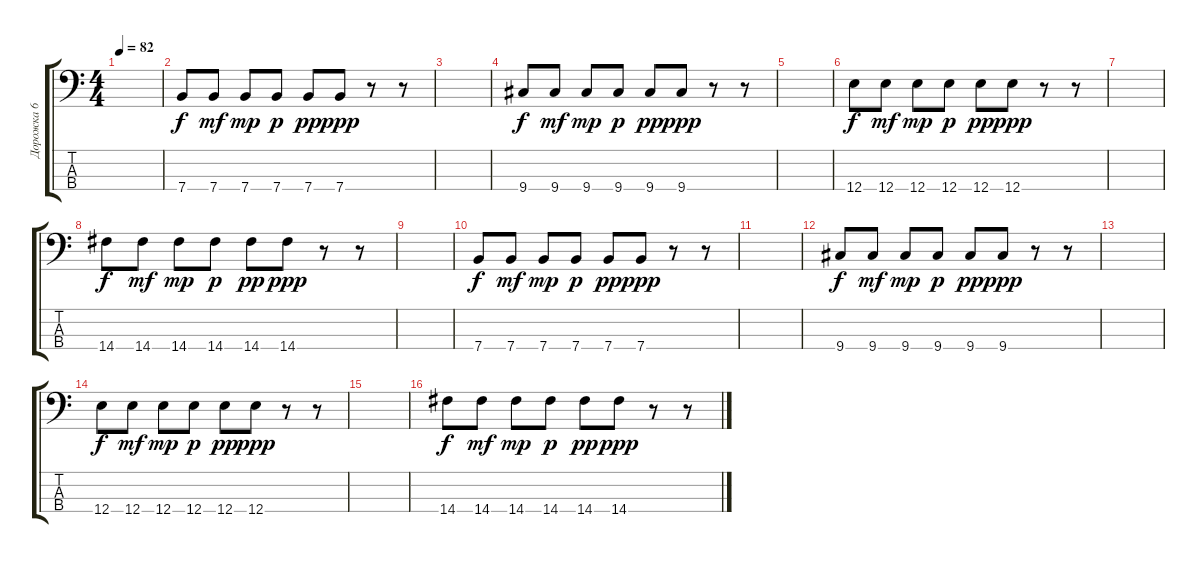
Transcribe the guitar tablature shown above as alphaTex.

\track ("Дорожка 6" "Дорожка 6") {instrument synthbass1}
\staff {score tabs}
\tuning (G2 D2 A1 E1) {hide}
\ts (4 4)
\tempo 82
\clef f4
\ks c
|
7.4.8{dy f} 7.4.8{dy mf} 7.4.8{dy mp} 7.4.8{dy p} 7.4.8{dy pp} 7.4.8{dy ppp} r.8 r.8 |
|
9.4.8{dy f} 9.4.8{dy mf} 9.4.8{dy mp} 9.4.8{dy p} 9.4.8{dy pp} 9.4.8{dy ppp} r.8 r.8 |
|
12.4.8{dy f} 12.4.8{dy mf} 12.4.8{dy mp} 12.4.8{dy p} 12.4.8{dy pp} 12.4.8{dy ppp} r.8 r.8 |
|
14.4.8{dy f} 14.4.8{dy mf} 14.4.8{dy mp} 14.4.8{dy p} 14.4.8{dy pp} 14.4.8{dy ppp} r.8 r.8 |
|
7.4.8{dy f} 7.4.8{dy mf} 7.4.8{dy mp} 7.4.8{dy p} 7.4.8{dy pp} 7.4.8{dy ppp} r.8 r.8 |
|
9.4.8{dy f} 9.4.8{dy mf} 9.4.8{dy mp} 9.4.8{dy p} 9.4.8{dy pp} 9.4.8{dy ppp} r.8 r.8 |
|
12.4.8{dy f} 12.4.8{dy mf} 12.4.8{dy mp} 12.4.8{dy p} 12.4.8{dy pp} 12.4.8{dy ppp} r.8 r.8 |
|
14.4.8{dy f} 14.4.8{dy mf} 14.4.8{dy mp} 14.4.8{dy p} 14.4.8{dy pp} 14.4.8{dy ppp} r.8 r.8
